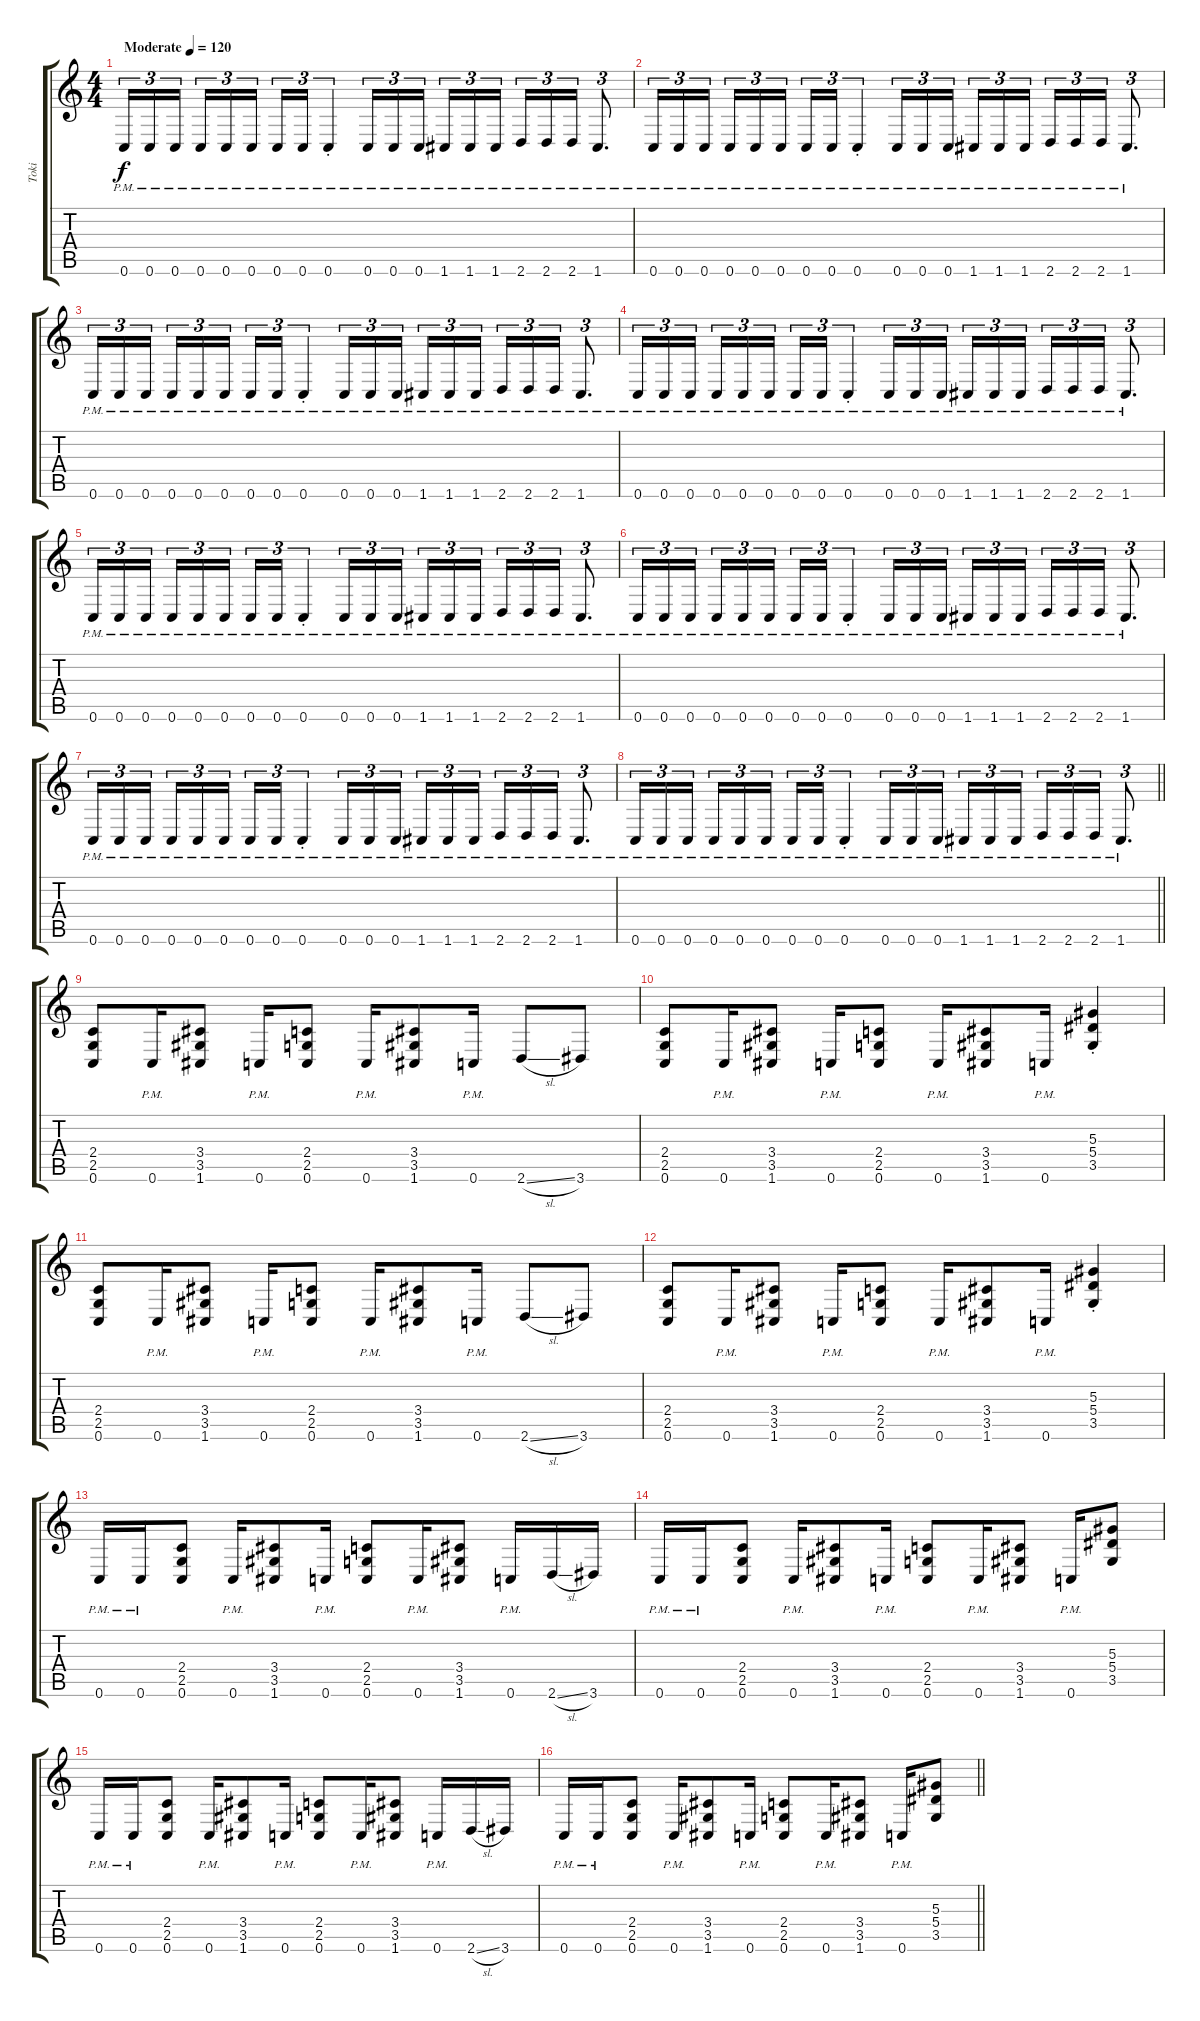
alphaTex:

\track ("Toki" "Toki") {instrument distortionguitar}
\staff {score tabs}
\tuning (C4 G3 Eb3 Bb2 F2 C2) {hide}
\ts (4 4)
\tempo (120 "Moderate")
\clef g2
\ks c
0.6{pm}.16{tu (3 2) dy f instrument distortionguitar} 0.6{pm}.16{tu (3 2)} 0.6{pm}.16{tu (3 2) beam splitsecondary} 0.6{pm}.16{tu (3 2)} 0.6{pm}.16{tu (3 2)} 0.6{pm}.16{tu (3 2)} 0.6{pm}.16{tu (3 2)} 0.6{pm}.16{tu (3 2)} 0.6{pm st}.4{tu (3 2)} 0.6{pm}.16{tu (3 2)} 0.6{pm}.16{tu (3 2)} 0.6{pm}.16{tu (3 2) beam splitsecondary} 1.6{pm}.16{tu (3 2)} 1.6{pm}.16{tu (3 2)} 1.6{pm}.16{tu (3 2)} 2.6{pm}.16{tu (3 2)} 2.6{pm}.16{tu (3 2)} 2.6{pm}.16{tu (3 2)} 1.6{pm}.8{d tu (3 2)} |
0.6{pm}.16{tu (3 2)} 0.6{pm}.16{tu (3 2)} 0.6{pm}.16{tu (3 2) beam splitsecondary} 0.6{pm}.16{tu (3 2)} 0.6{pm}.16{tu (3 2)} 0.6{pm}.16{tu (3 2)} 0.6{pm}.16{tu (3 2)} 0.6{pm}.16{tu (3 2)} 0.6{pm st}.4{tu (3 2)} 0.6{pm}.16{tu (3 2)} 0.6{pm}.16{tu (3 2)} 0.6{pm}.16{tu (3 2) beam splitsecondary} 1.6{pm}.16{tu (3 2)} 1.6{pm}.16{tu (3 2)} 1.6{pm}.16{tu (3 2)} 2.6{pm}.16{tu (3 2)} 2.6{pm}.16{tu (3 2)} 2.6{pm}.16{tu (3 2)} 1.6{pm}.8{d tu (3 2)} |
0.6{pm}.16{tu (3 2)} 0.6{pm}.16{tu (3 2)} 0.6{pm}.16{tu (3 2) beam splitsecondary} 0.6{pm}.16{tu (3 2)} 0.6{pm}.16{tu (3 2)} 0.6{pm}.16{tu (3 2)} 0.6{pm}.16{tu (3 2)} 0.6{pm}.16{tu (3 2)} 0.6{pm st}.4{tu (3 2)} 0.6{pm}.16{tu (3 2)} 0.6{pm}.16{tu (3 2)} 0.6{pm}.16{tu (3 2) beam splitsecondary} 1.6{pm}.16{tu (3 2)} 1.6{pm}.16{tu (3 2)} 1.6{pm}.16{tu (3 2)} 2.6{pm}.16{tu (3 2)} 2.6{pm}.16{tu (3 2)} 2.6{pm}.16{tu (3 2)} 1.6{pm}.8{d tu (3 2)} |
0.6{pm}.16{tu (3 2)} 0.6{pm}.16{tu (3 2)} 0.6{pm}.16{tu (3 2) beam splitsecondary} 0.6{pm}.16{tu (3 2)} 0.6{pm}.16{tu (3 2)} 0.6{pm}.16{tu (3 2)} 0.6{pm}.16{tu (3 2)} 0.6{pm}.16{tu (3 2)} 0.6{pm st}.4{tu (3 2)} 0.6{pm}.16{tu (3 2)} 0.6{pm}.16{tu (3 2)} 0.6{pm}.16{tu (3 2) beam splitsecondary} 1.6{pm}.16{tu (3 2)} 1.6{pm}.16{tu (3 2)} 1.6{pm}.16{tu (3 2)} 2.6{pm}.16{tu (3 2)} 2.6{pm}.16{tu (3 2)} 2.6{pm}.16{tu (3 2)} 1.6{pm}.8{d tu (3 2)} |
0.6{pm}.16{tu (3 2)} 0.6{pm}.16{tu (3 2)} 0.6{pm}.16{tu (3 2) beam splitsecondary} 0.6{pm}.16{tu (3 2)} 0.6{pm}.16{tu (3 2)} 0.6{pm}.16{tu (3 2)} 0.6{pm}.16{tu (3 2)} 0.6{pm}.16{tu (3 2)} 0.6{pm st}.4{tu (3 2)} 0.6{pm}.16{tu (3 2)} 0.6{pm}.16{tu (3 2)} 0.6{pm}.16{tu (3 2) beam splitsecondary} 1.6{pm}.16{tu (3 2)} 1.6{pm}.16{tu (3 2)} 1.6{pm}.16{tu (3 2)} 2.6{pm}.16{tu (3 2)} 2.6{pm}.16{tu (3 2)} 2.6{pm}.16{tu (3 2)} 1.6{pm}.8{d tu (3 2)} |
0.6{pm}.16{tu (3 2)} 0.6{pm}.16{tu (3 2)} 0.6{pm}.16{tu (3 2) beam splitsecondary} 0.6{pm}.16{tu (3 2)} 0.6{pm}.16{tu (3 2)} 0.6{pm}.16{tu (3 2)} 0.6{pm}.16{tu (3 2)} 0.6{pm}.16{tu (3 2)} 0.6{pm st}.4{tu (3 2)} 0.6{pm}.16{tu (3 2)} 0.6{pm}.16{tu (3 2)} 0.6{pm}.16{tu (3 2) beam splitsecondary} 1.6{pm}.16{tu (3 2)} 1.6{pm}.16{tu (3 2)} 1.6{pm}.16{tu (3 2)} 2.6{pm}.16{tu (3 2)} 2.6{pm}.16{tu (3 2)} 2.6{pm}.16{tu (3 2)} 1.6{pm}.8{d tu (3 2)} |
0.6{pm}.16{tu (3 2)} 0.6{pm}.16{tu (3 2)} 0.6{pm}.16{tu (3 2) beam splitsecondary} 0.6{pm}.16{tu (3 2)} 0.6{pm}.16{tu (3 2)} 0.6{pm}.16{tu (3 2)} 0.6{pm}.16{tu (3 2)} 0.6{pm}.16{tu (3 2)} 0.6{pm st}.4{tu (3 2)} 0.6{pm}.16{tu (3 2)} 0.6{pm}.16{tu (3 2)} 0.6{pm}.16{tu (3 2) beam splitsecondary} 1.6{pm}.16{tu (3 2)} 1.6{pm}.16{tu (3 2)} 1.6{pm}.16{tu (3 2)} 2.6{pm}.16{tu (3 2)} 2.6{pm}.16{tu (3 2)} 2.6{pm}.16{tu (3 2)} 1.6{pm}.8{d tu (3 2)} |
\barLineRight lightlight
0.6{pm}.16{tu (3 2)} 0.6{pm}.16{tu (3 2)} 0.6{pm}.16{tu (3 2) beam splitsecondary} 0.6{pm}.16{tu (3 2)} 0.6{pm}.16{tu (3 2)} 0.6{pm}.16{tu (3 2)} 0.6{pm}.16{tu (3 2)} 0.6{pm}.16{tu (3 2)} 0.6{pm st}.4{tu (3 2)} 0.6{pm}.16{tu (3 2)} 0.6{pm}.16{tu (3 2)} 0.6{pm}.16{tu (3 2) beam splitsecondary} 1.6{pm}.16{tu (3 2)} 1.6{pm}.16{tu (3 2)} 1.6{pm}.16{tu (3 2)} 2.6{pm}.16{tu (3 2)} 2.6{pm}.16{tu (3 2)} 2.6{pm}.16{tu (3 2)} 1.6{pm}.8{d tu (3 2)} |
(2.4 2.5 0.6).8 0.6{pm}.16 (3.4 3.5 1.6).8 0.6{pm}.16 (2.4 2.5 0.6).8 0.6{pm}.16 (3.4 3.5 1.6).8 0.6{pm}.16 2.6{sl}.8 3.6.8 |
(2.4 2.5 0.6).8 0.6{pm}.16 (3.4 3.5 1.6).8 0.6{pm}.16 (2.4 2.5 0.6).8 0.6{pm}.16 (3.4 3.5 1.6).8 0.6{pm}.16 (5.3{st} 5.4{st} 3.5{st}).4 |
(2.4 2.5 0.6).8 0.6{pm}.16 (3.4 3.5 1.6).8 0.6{pm}.16 (2.4 2.5 0.6).8 0.6{pm}.16 (3.4 3.5 1.6).8 0.6{pm}.16 2.6{sl}.8 3.6.8 |
(2.4 2.5 0.6).8 0.6{pm}.16 (3.4 3.5 1.6).8 0.6{pm}.16 (2.4 2.5 0.6).8 0.6{pm}.16 (3.4 3.5 1.6).8 0.6{pm}.16 (5.3{st} 5.4{st} 3.5{st}).4 |
0.6{pm}.16 0.6{pm}.16 (2.4 2.5 0.6).8 0.6{pm}.16 (3.4 3.5 1.6).8 0.6{pm}.16 (2.4 2.5 0.6).8 0.6{pm}.16 (3.4 3.5 1.6).8 0.6{pm}.16 2.6{sl}.16 3.6.16 |
0.6{pm}.16 0.6{pm}.16 (2.4 2.5 0.6).8 0.6{pm}.16 (3.4 3.5 1.6).8 0.6{pm}.16 (2.4 2.5 0.6).8 0.6{pm}.16 (3.4 3.5 1.6).8 0.6{pm}.16 (5.3 5.4 3.5).8 |
0.6{pm}.16 0.6{pm}.16 (2.4 2.5 0.6).8 0.6{pm}.16 (3.4 3.5 1.6).8 0.6{pm}.16 (2.4 2.5 0.6).8 0.6{pm}.16 (3.4 3.5 1.6).8 0.6{pm}.16 2.6{sl}.16 3.6.16 |
\barLineRight lightlight
0.6{pm}.16 0.6{pm}.16 (2.4 2.5 0.6).8 0.6{pm}.16 (3.4 3.5 1.6).8 0.6{pm}.16 (2.4 2.5 0.6).8 0.6{pm}.16 (3.4 3.5 1.6).8 0.6{pm}.16 (5.3 5.4 3.5).8
